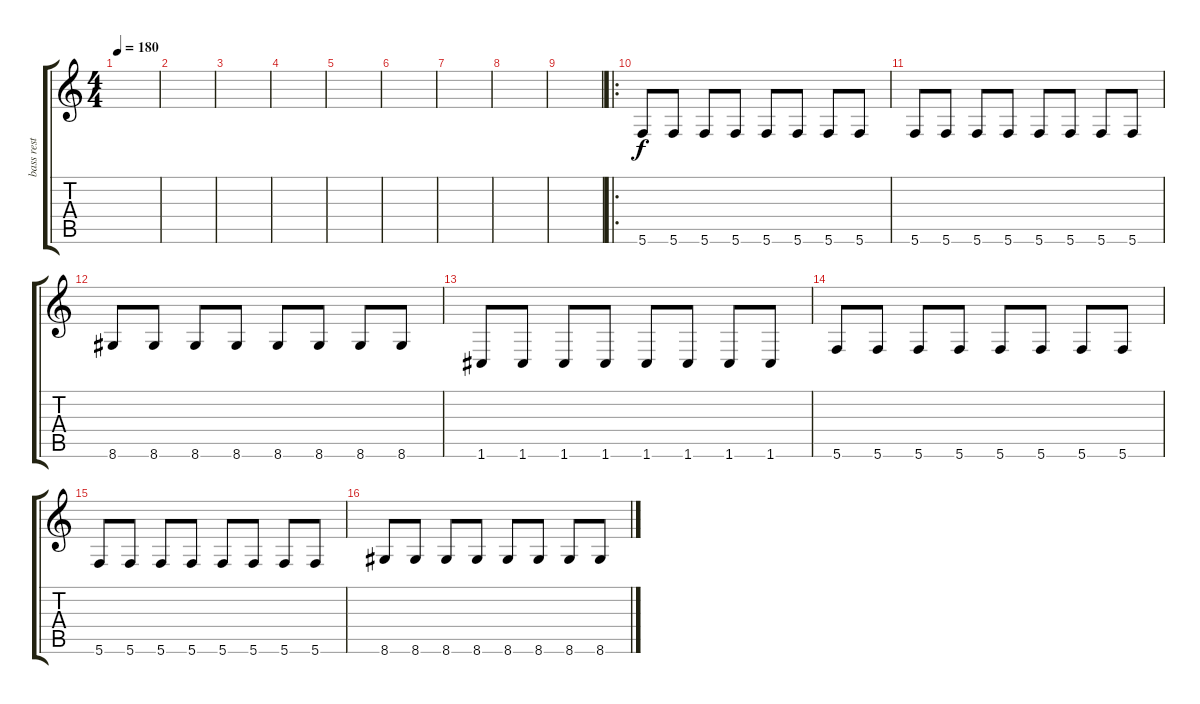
\track ("bass rest" "bass rest") {instrument electricbassfinger}
\staff {score tabs}
\tuning (D4 A3 F3 C3 G2 C2) {hide}
\ts (4 4)
\tempo 180
\clef g2
\ks c
|
|
|
|
|
|
|
|
|
\ro
5.6.8 5.6.8 5.6.8 5.6.8 5.6.8 5.6.8 5.6.8 5.6.8 |
5.6.8 5.6.8 5.6.8 5.6.8 5.6.8 5.6.8 5.6.8 5.6.8 |
8.6.8 8.6.8 8.6.8 8.6.8 8.6.8 8.6.8 8.6.8 8.6.8 |
1.6.8 1.6.8 1.6.8 1.6.8 1.6.8 1.6.8 1.6.8 1.6.8 |
5.6.8 5.6.8 5.6.8 5.6.8 5.6.8 5.6.8 5.6.8 5.6.8 |
5.6.8 5.6.8 5.6.8 5.6.8 5.6.8 5.6.8 5.6.8 5.6.8 |
8.6.8 8.6.8 8.6.8 8.6.8 8.6.8 8.6.8 8.6.8 8.6.8
